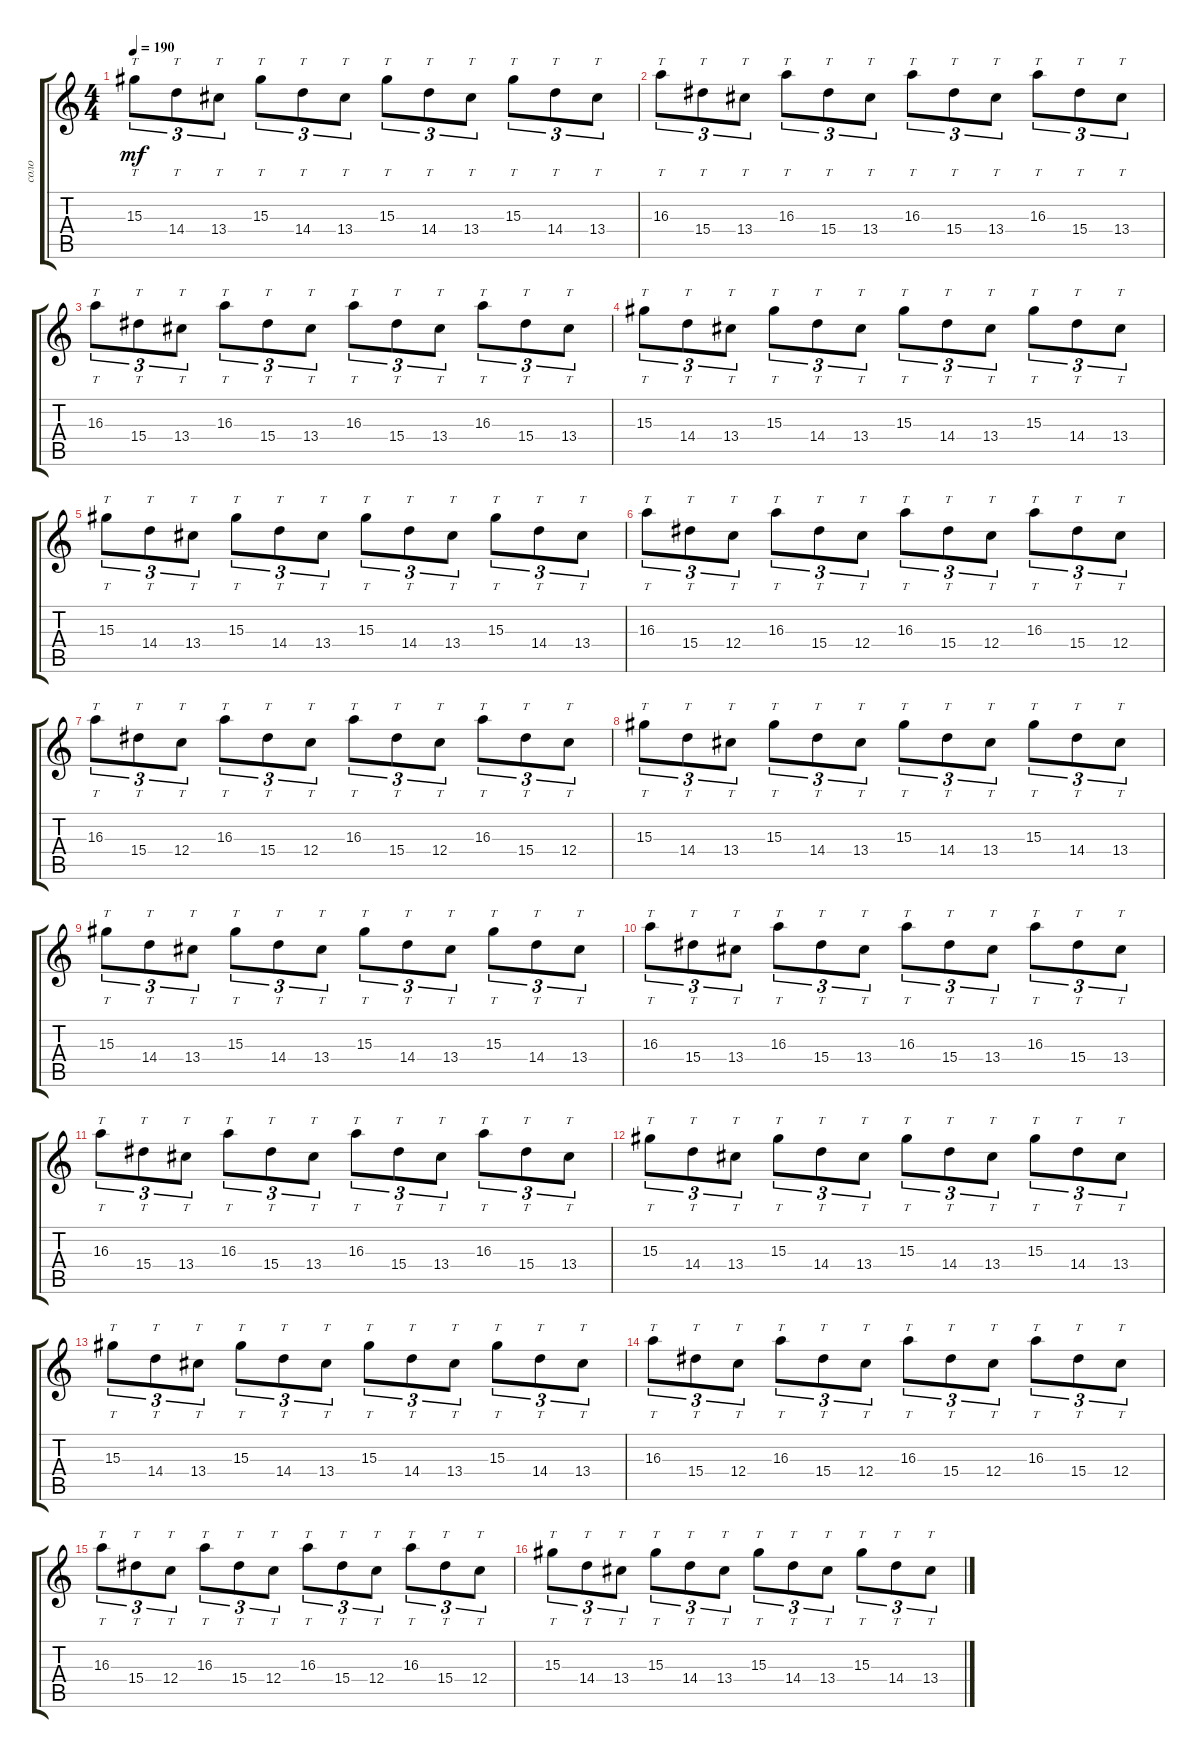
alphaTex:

\track ("соло" "соло") {instrument overdrivenguitar}
\staff {score tabs}
\tuning (D4 A3 F3 C3 G2 C2) {hide}
\ts (4 4)
\tempo 190
\clef g2
\ks c
15.3.8{tt tu (3 2) dy mf} 14.4.8{tt tu (3 2)} 13.4.8{tt tu (3 2)} 15.3.8{tt tu (3 2)} 14.4.8{tt tu (3 2)} 13.4.8{tt tu (3 2)} 15.3.8{tt tu (3 2)} 14.4.8{tt tu (3 2)} 13.4.8{tt tu (3 2)} 15.3.8{tt tu (3 2)} 14.4.8{tt tu (3 2)} 13.4.8{tt tu (3 2)} |
16.3.8{tt tu (3 2)} 15.4.8{tt tu (3 2)} 13.4.8{tt tu (3 2)} 16.3.8{tt tu (3 2)} 15.4.8{tt tu (3 2)} 13.4.8{tt tu (3 2)} 16.3.8{tt tu (3 2)} 15.4.8{tt tu (3 2)} 13.4.8{tt tu (3 2)} 16.3.8{tt tu (3 2)} 15.4.8{tt tu (3 2)} 13.4.8{tt tu (3 2)} |
16.3.8{tt tu (3 2)} 15.4.8{tt tu (3 2)} 13.4.8{tt tu (3 2)} 16.3.8{tt tu (3 2)} 15.4.8{tt tu (3 2)} 13.4.8{tt tu (3 2)} 16.3.8{tt tu (3 2)} 15.4.8{tt tu (3 2)} 13.4.8{tt tu (3 2)} 16.3.8{tt tu (3 2)} 15.4.8{tt tu (3 2)} 13.4.8{tt tu (3 2)} |
15.3.8{tt tu (3 2)} 14.4.8{tt tu (3 2)} 13.4.8{tt tu (3 2)} 15.3.8{tt tu (3 2)} 14.4.8{tt tu (3 2)} 13.4.8{tt tu (3 2)} 15.3.8{tt tu (3 2)} 14.4.8{tt tu (3 2)} 13.4.8{tt tu (3 2)} 15.3.8{tt tu (3 2)} 14.4.8{tt tu (3 2)} 13.4.8{tt tu (3 2)} |
15.3.8{tt tu (3 2)} 14.4.8{tt tu (3 2)} 13.4.8{tt tu (3 2)} 15.3.8{tt tu (3 2)} 14.4.8{tt tu (3 2)} 13.4.8{tt tu (3 2)} 15.3.8{tt tu (3 2)} 14.4.8{tt tu (3 2)} 13.4.8{tt tu (3 2)} 15.3.8{tt tu (3 2)} 14.4.8{tt tu (3 2)} 13.4.8{tt tu (3 2)} |
16.3.8{tt tu (3 2)} 15.4.8{tt tu (3 2)} 12.4.8{tt tu (3 2)} 16.3.8{tt tu (3 2)} 15.4.8{tt tu (3 2)} 12.4.8{tt tu (3 2)} 16.3.8{tt tu (3 2)} 15.4.8{tt tu (3 2)} 12.4.8{tt tu (3 2)} 16.3.8{tt tu (3 2)} 15.4.8{tt tu (3 2)} 12.4.8{tt tu (3 2)} |
16.3.8{tt tu (3 2)} 15.4.8{tt tu (3 2)} 12.4.8{tt tu (3 2)} 16.3.8{tt tu (3 2)} 15.4.8{tt tu (3 2)} 12.4.8{tt tu (3 2)} 16.3.8{tt tu (3 2)} 15.4.8{tt tu (3 2)} 12.4.8{tt tu (3 2)} 16.3.8{tt tu (3 2)} 15.4.8{tt tu (3 2)} 12.4.8{tt tu (3 2)} |
15.3.8{tt tu (3 2)} 14.4.8{tt tu (3 2)} 13.4.8{tt tu (3 2)} 15.3.8{tt tu (3 2)} 14.4.8{tt tu (3 2)} 13.4.8{tt tu (3 2)} 15.3.8{tt tu (3 2)} 14.4.8{tt tu (3 2)} 13.4.8{tt tu (3 2)} 15.3.8{tt tu (3 2)} 14.4.8{tt tu (3 2)} 13.4.8{tt tu (3 2)} |
15.3.8{tt tu (3 2)} 14.4.8{tt tu (3 2)} 13.4.8{tt tu (3 2)} 15.3.8{tt tu (3 2)} 14.4.8{tt tu (3 2)} 13.4.8{tt tu (3 2)} 15.3.8{tt tu (3 2)} 14.4.8{tt tu (3 2)} 13.4.8{tt tu (3 2)} 15.3.8{tt tu (3 2)} 14.4.8{tt tu (3 2)} 13.4.8{tt tu (3 2)} |
16.3.8{tt tu (3 2)} 15.4.8{tt tu (3 2)} 13.4.8{tt tu (3 2)} 16.3.8{tt tu (3 2)} 15.4.8{tt tu (3 2)} 13.4.8{tt tu (3 2)} 16.3.8{tt tu (3 2)} 15.4.8{tt tu (3 2)} 13.4.8{tt tu (3 2)} 16.3.8{tt tu (3 2)} 15.4.8{tt tu (3 2)} 13.4.8{tt tu (3 2)} |
16.3.8{tt tu (3 2)} 15.4.8{tt tu (3 2)} 13.4.8{tt tu (3 2)} 16.3.8{tt tu (3 2)} 15.4.8{tt tu (3 2)} 13.4.8{tt tu (3 2)} 16.3.8{tt tu (3 2)} 15.4.8{tt tu (3 2)} 13.4.8{tt tu (3 2)} 16.3.8{tt tu (3 2)} 15.4.8{tt tu (3 2)} 13.4.8{tt tu (3 2)} |
15.3.8{tt tu (3 2)} 14.4.8{tt tu (3 2)} 13.4.8{tt tu (3 2)} 15.3.8{tt tu (3 2)} 14.4.8{tt tu (3 2)} 13.4.8{tt tu (3 2)} 15.3.8{tt tu (3 2)} 14.4.8{tt tu (3 2)} 13.4.8{tt tu (3 2)} 15.3.8{tt tu (3 2)} 14.4.8{tt tu (3 2)} 13.4.8{tt tu (3 2)} |
15.3.8{tt tu (3 2)} 14.4.8{tt tu (3 2)} 13.4.8{tt tu (3 2)} 15.3.8{tt tu (3 2)} 14.4.8{tt tu (3 2)} 13.4.8{tt tu (3 2)} 15.3.8{tt tu (3 2)} 14.4.8{tt tu (3 2)} 13.4.8{tt tu (3 2)} 15.3.8{tt tu (3 2)} 14.4.8{tt tu (3 2)} 13.4.8{tt tu (3 2)} |
16.3.8{tt tu (3 2)} 15.4.8{tt tu (3 2)} 12.4.8{tt tu (3 2)} 16.3.8{tt tu (3 2)} 15.4.8{tt tu (3 2)} 12.4.8{tt tu (3 2)} 16.3.8{tt tu (3 2)} 15.4.8{tt tu (3 2)} 12.4.8{tt tu (3 2)} 16.3.8{tt tu (3 2)} 15.4.8{tt tu (3 2)} 12.4.8{tt tu (3 2)} |
16.3.8{tt tu (3 2)} 15.4.8{tt tu (3 2)} 12.4.8{tt tu (3 2)} 16.3.8{tt tu (3 2)} 15.4.8{tt tu (3 2)} 12.4.8{tt tu (3 2)} 16.3.8{tt tu (3 2)} 15.4.8{tt tu (3 2)} 12.4.8{tt tu (3 2)} 16.3.8{tt tu (3 2)} 15.4.8{tt tu (3 2)} 12.4.8{tt tu (3 2)} |
15.3.8{tt tu (3 2)} 14.4.8{tt tu (3 2)} 13.4.8{tt tu (3 2)} 15.3.8{tt tu (3 2)} 14.4.8{tt tu (3 2)} 13.4.8{tt tu (3 2)} 15.3.8{tt tu (3 2)} 14.4.8{tt tu (3 2)} 13.4.8{tt tu (3 2)} 15.3.8{tt tu (3 2)} 14.4.8{tt tu (3 2)} 13.4.8{tt tu (3 2)}
